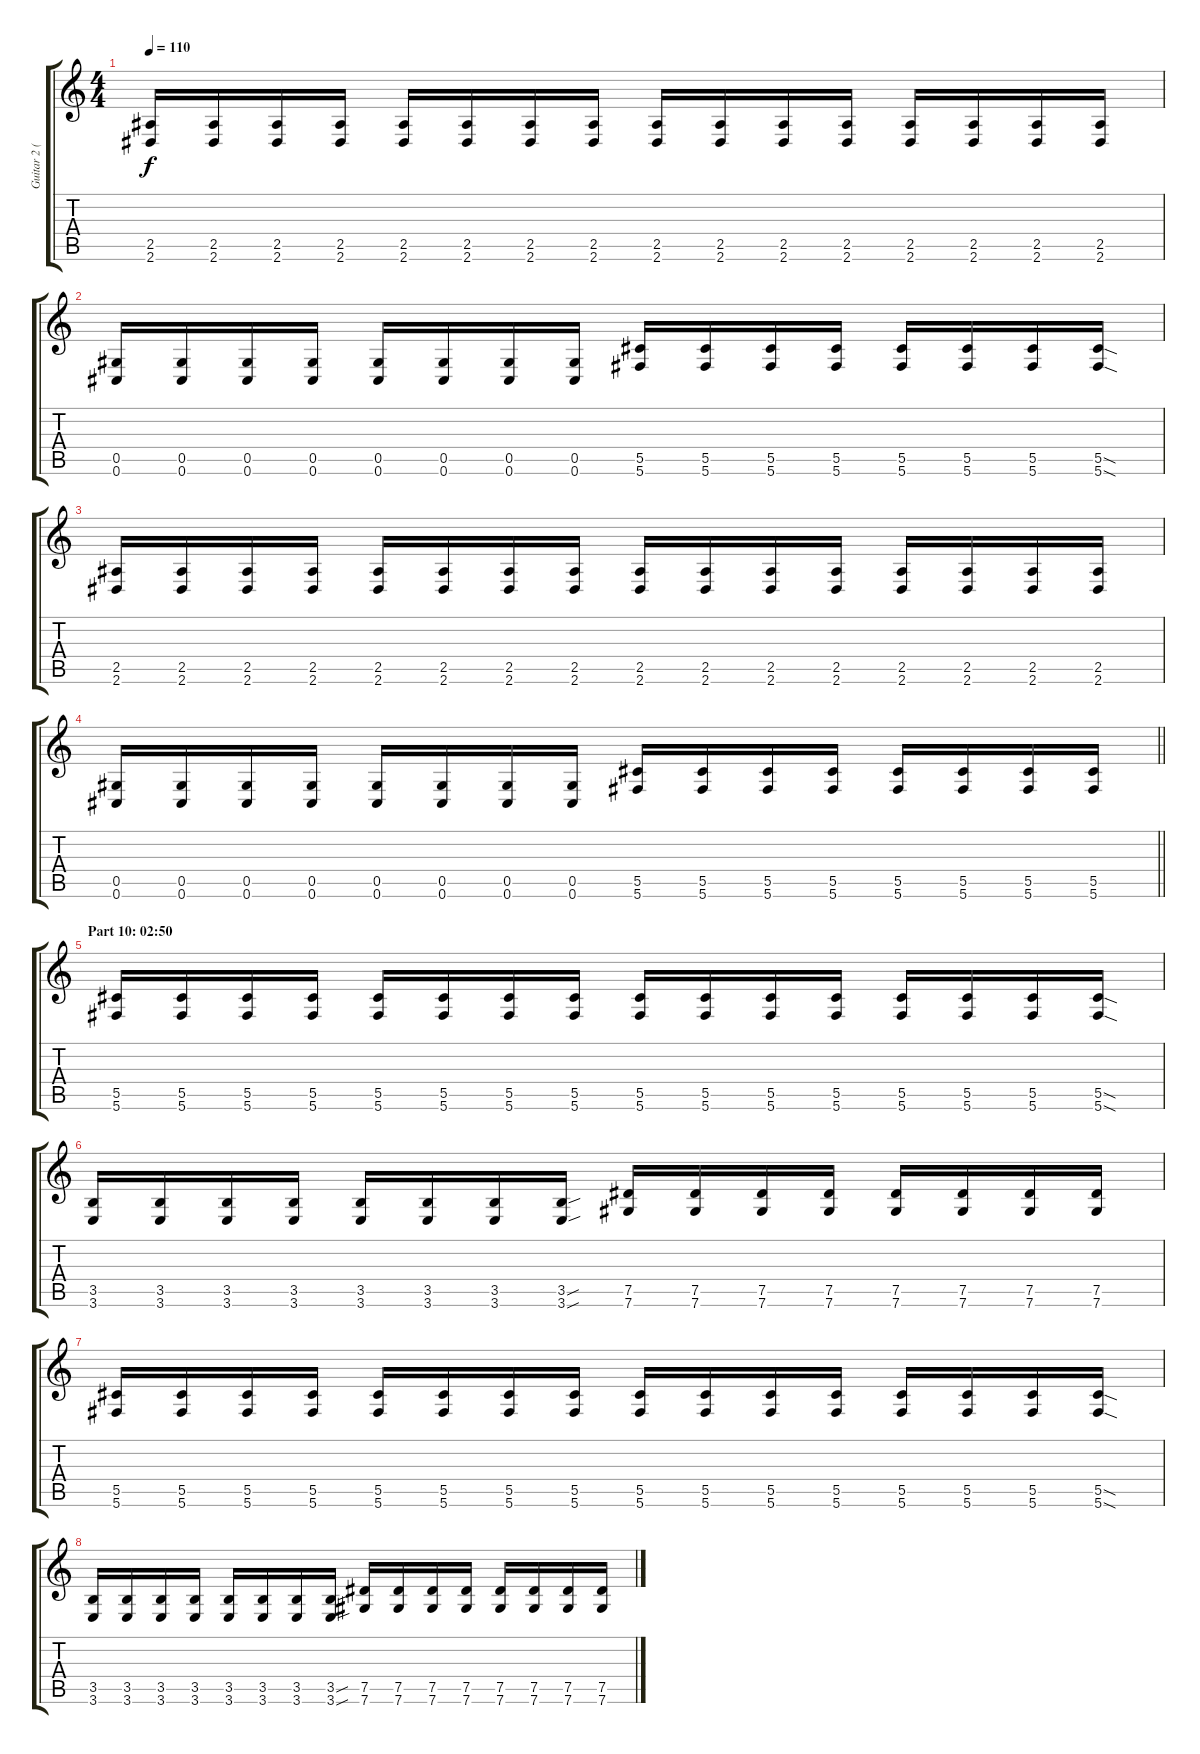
\track ("Guitar 2 (Distortion)" "Guitar 2 (") {instrument distortionguitar}
\staff {score tabs}
\tuning (Eb4 Bb3 Gb3 Db3 Ab2 Db2) {hide}
\ts (4 4)
\tempo 110
\clef g2
\ks c
(2.5 2.6).16{dy f} (2.5 2.6).16 (2.5 2.6).16 (2.5 2.6).16 (2.5 2.6).16 (2.5 2.6).16 (2.5 2.6).16 (2.5 2.6).16 (2.5 2.6).16 (2.5 2.6).16 (2.5 2.6).16 (2.5 2.6).16 (2.5 2.6).16 (2.5 2.6).16 (2.5 2.6).16 (2.5 2.6).16 |
(0.5 0.6).16 (0.5 0.6).16 (0.5 0.6).16 (0.5 0.6).16 (0.5 0.6).16 (0.5 0.6).16 (0.5 0.6).16 (0.5 0.6).16 (5.5 5.6).16 (5.5 5.6).16 (5.5 5.6).16 (5.5 5.6).16 (5.5 5.6).16 (5.5 5.6).16 (5.5 5.6).16 (5.5{sod} 5.6{sod}).16 |
(2.5 2.6).16 (2.5 2.6).16 (2.5 2.6).16 (2.5 2.6).16 (2.5 2.6).16 (2.5 2.6).16 (2.5 2.6).16 (2.5 2.6).16 (2.5 2.6).16 (2.5 2.6).16 (2.5 2.6).16 (2.5 2.6).16 (2.5 2.6).16 (2.5 2.6).16 (2.5 2.6).16 (2.5 2.6).16 |
\barLineRight lightlight
(0.5 0.6).16 (0.5 0.6).16 (0.5 0.6).16 (0.5 0.6).16 (0.5 0.6).16 (0.5 0.6).16 (0.5 0.6).16 (0.5 0.6).16 (5.5 5.6).16 (5.5 5.6).16 (5.5 5.6).16 (5.5 5.6).16 (5.5 5.6).16 (5.5 5.6).16 (5.5 5.6).16 (5.5 5.6).16 |
\section ("" "Part 10: 02:50")
(5.5 5.6).16{balance 12} (5.5 5.6).16 (5.5 5.6).16 (5.5 5.6).16 (5.5 5.6).16 (5.5 5.6).16 (5.5 5.6).16 (5.5 5.6).16 (5.5 5.6).16 (5.5 5.6).16 (5.5 5.6).16 (5.5 5.6).16 (5.5 5.6).16 (5.5 5.6).16 (5.5 5.6).16 (5.5{sod} 5.6{sod}).16 |
(3.5 3.6).16 (3.5 3.6).16 (3.5 3.6).16 (3.5 3.6).16 (3.5 3.6).16 (3.5 3.6).16 (3.5 3.6).16 (3.5{sou} 3.6{sou}).16 (7.5 7.6).16 (7.5 7.6).16 (7.5 7.6).16 (7.5 7.6).16 (7.5 7.6).16 (7.5 7.6).16 (7.5 7.6).16 (7.5 7.6).16 |
(5.5 5.6).16 (5.5 5.6).16 (5.5 5.6).16 (5.5 5.6).16 (5.5 5.6).16 (5.5 5.6).16 (5.5 5.6).16 (5.5 5.6).16 (5.5 5.6).16 (5.5 5.6).16 (5.5 5.6).16 (5.5 5.6).16 (5.5 5.6).16 (5.5 5.6).16 (5.5 5.6).16 (5.5{sod} 5.6{sod}).16 |
(3.5 3.6).16 (3.5 3.6).16 (3.5 3.6).16 (3.5 3.6).16 (3.5 3.6).16 (3.5 3.6).16 (3.5 3.6).16 (3.5{sou} 3.6{sou}).16 (7.5 7.6).16 (7.5 7.6).16 (7.5 7.6).16 (7.5 7.6).16 (7.5 7.6).16 (7.5 7.6).16 (7.5 7.6).16 (7.5 7.6).16
